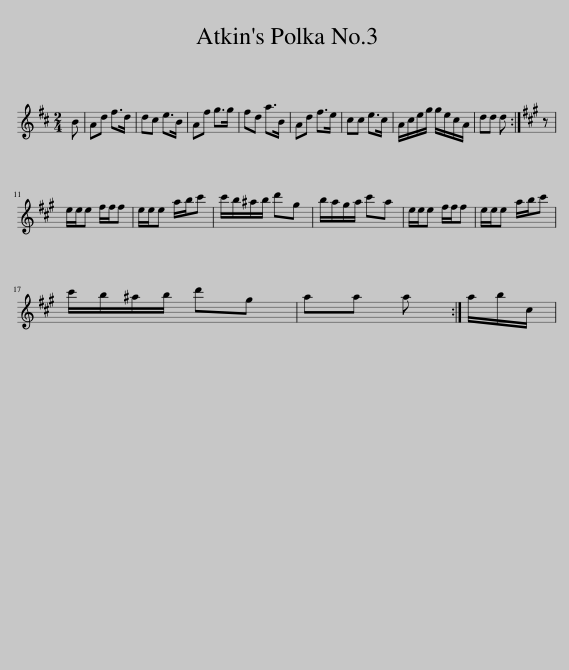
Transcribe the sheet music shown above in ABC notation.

X:1
L:1/8
M:2/4
I:linebreak $
K:D
V:1 treble
V:1
 B | Ad f>d | dc e>B | Af g>g | fd a>B | %5
 Ad f>e | cc e>c | A/c/e/g/ g/e/c/A/ | dd d :|[K:A] z |$ %10
 e/e/e f/f/f | e/e/e a/b/c' | c'/b/^a/b/ d'g | b/a/g/a/ c'a | e/e/e f/f/f | %15
 e/e/e a/b/c' |$ c'/b/^a/b/ d'g | aa a :| a/b/c/ | %19
